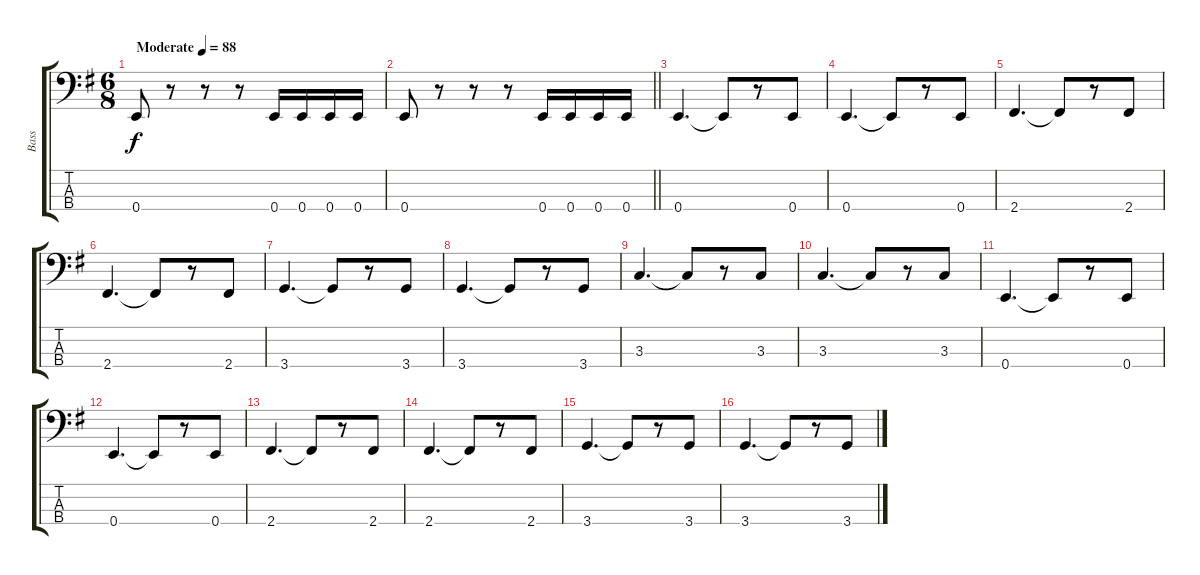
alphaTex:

\track ("Bass" "Bass") {instrument electricbassfinger}
\staff {score tabs}
\tuning (G2 D2 A1 E1) {hide}
\ts (6 8)
\section ("" "")
\tempo (88 "Moderate")
\clef f4
\ks eminor
0.4.8{dy f instrument electricbassfinger} r.8 r.8 r.8 0.4.16 0.4.16 0.4.16 0.4.16 |
\barLineRight lightlight
0.4.8 r.8 r.8 r.8 0.4.16 0.4.16 0.4.16 0.4.16 |
\section ("" "")
0.4.4{d} 0.4{t}.8 r.8 0.4.8 |
0.4.4{d} 0.4{t}.8 r.8 0.4.8 |
2.4.4{d} 2.4{t}.8 r.8 2.4.8 |
2.4.4{d} 2.4{t}.8 r.8 2.4.8 |
3.4.4{d} 3.4{t}.8 r.8 3.4.8 |
3.4.4{d} 3.4{t}.8 r.8 3.4.8 |
3.3.4{d} 3.3{t}.8 r.8 3.3.8 |
3.3.4{d} 3.3{t}.8 r.8 3.3.8 |
0.4.4{d} 0.4{t}.8 r.8 0.4.8 |
0.4.4{d} 0.4{t}.8 r.8 0.4.8 |
2.4.4{d} 2.4{t}.8 r.8 2.4.8 |
2.4.4{d} 2.4{t}.8 r.8 2.4.8 |
3.4.4{d} 3.4{t}.8 r.8 3.4.8 |
3.4.4{d} 3.4{t}.8 r.8 3.4.8
